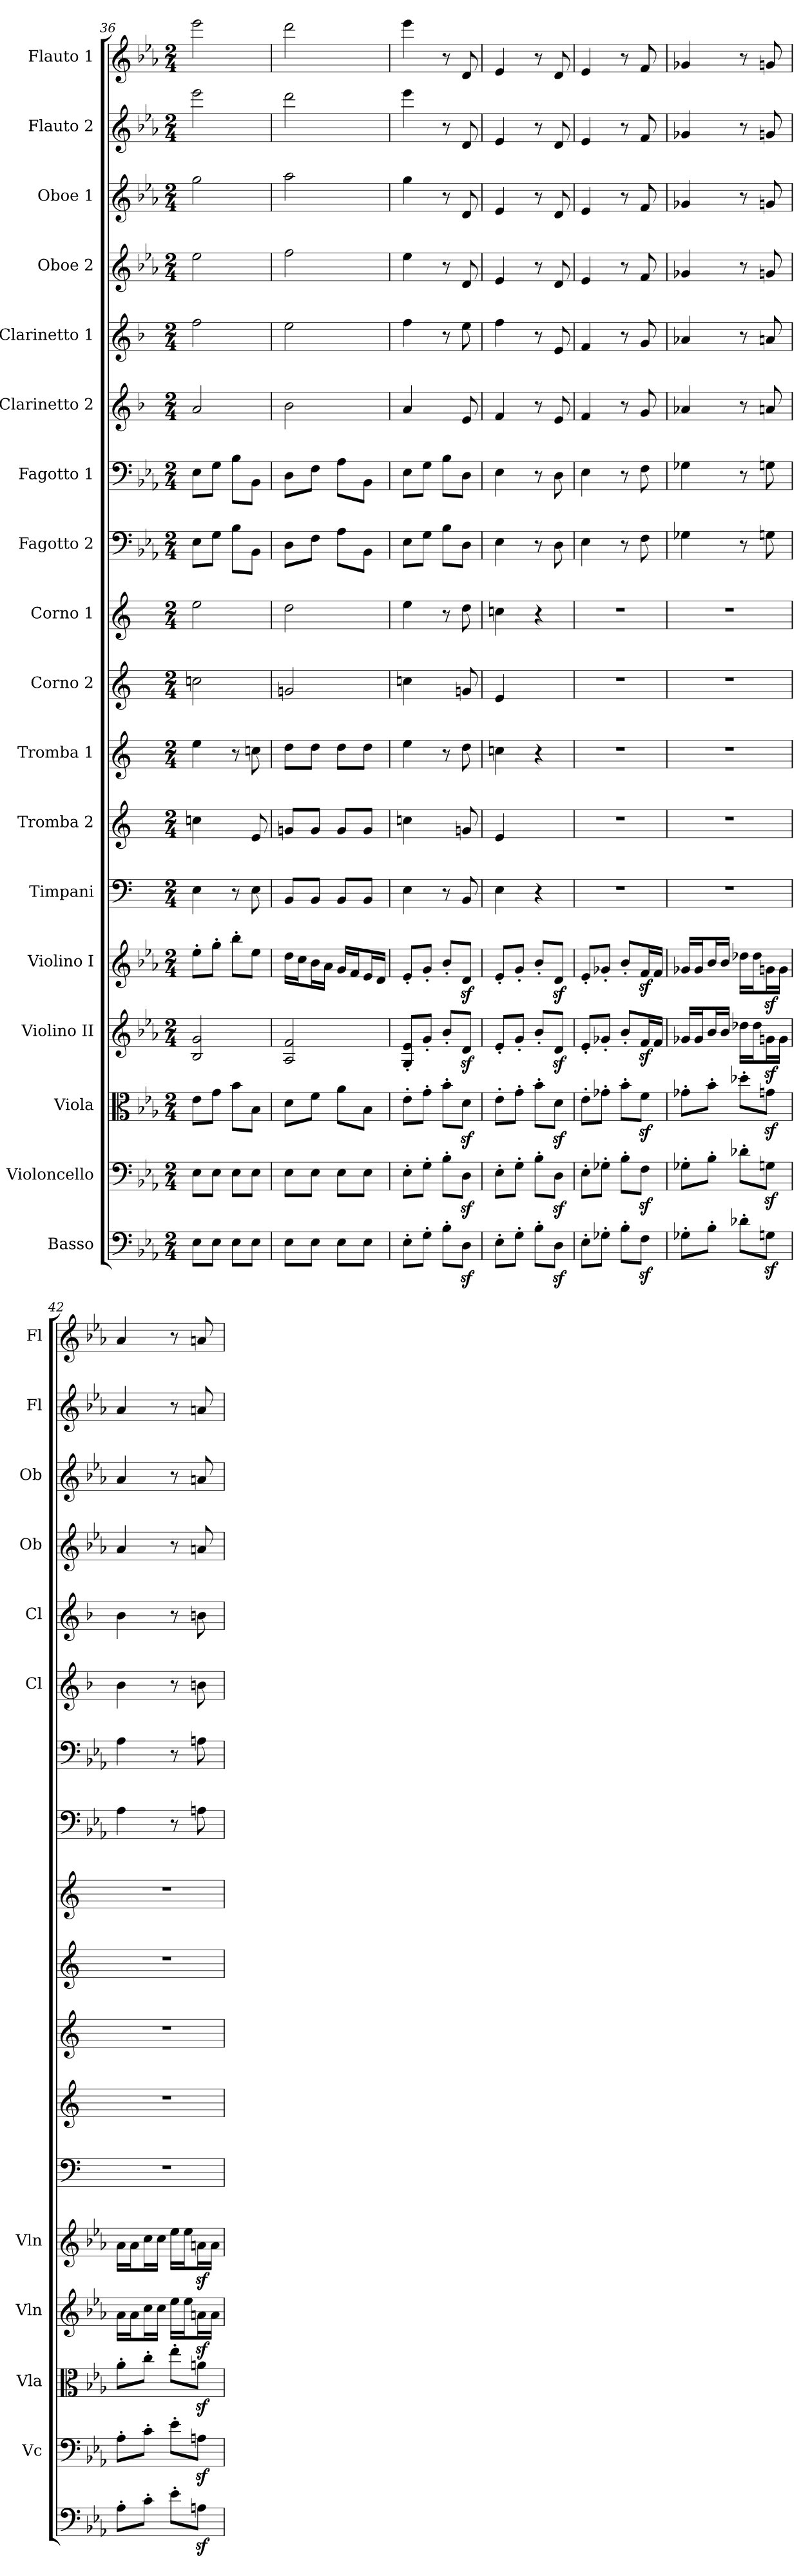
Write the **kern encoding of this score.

**kern	**kern	**kern	**kern	**kern	**kern	**kern	**kern	**kern	**kern	**kern	**kern	**kern	**kern	**kern	**kern	**kern	**kern
*part18	*part17	*part16	*part15	*part14	*part13	*part12	*part11	*part10	*part9	*part8	*part7	*part6	*part5	*part4	*part3	*part2	*part1
*staff18	*staff17	*staff16	*staff15	*staff14	*staff13	*staff12	*staff11	*staff10	*staff9	*staff8	*staff7	*staff6	*staff5	*staff4	*staff3	*staff2	*staff1
*I"Basso	*I"Violoncello	*I"Viola	*I"Violino II	*I"Violino I	*I"Timpani	*I"Tromba 2	*I"Tromba 1	*I"Corno 2	*I"Corno 1	*I"Fagotto 2	*I"Fagotto 1	*I"Clarinetto 2	*I"Clarinetto 1	*I"Oboe 2	*I"Oboe 1	*I"Flauto 2	*I"Flauto 1
*	*I'Vc	*I'Vla	*I'Vln	*I'Vln	*	*	*	*	*	*	*	*I'Cl	*I'Cl	*I'Ob	*I'Ob	*I'Fl	*I'Fl
*clefF4	*clefF4	*clefC3	*clefG2	*clefG2	*clefF4	*clefG2	*clefG2	*clefG2	*clefG2	*clefF4	*clefF4	*clefG2	*clefG2	*clefG2	*clefG2	*clefG2	*clefG2
*ITrd7c12	*	*	*	*	*	*ITrd-2c-3	*ITrd-2c-3	*ITrd5c9	*ITrd5c9	*	*	*ITrd1c2	*ITrd1c2	*	*	*	*
*k[b-e-a-]	*k[b-e-a-]	*k[b-e-a-]	*k[b-e-a-]	*k[b-e-a-]	*	*	*	*	*	*k[b-e-a-]	*k[b-e-a-]	*k[b-e-a-]	*k[b-e-a-]	*k[b-e-a-]	*k[b-e-a-]	*k[b-e-a-]	*k[b-e-a-]
*M2/4	*M2/4	*M2/4	*M2/4	*M2/4	*M2/4	*M2/4	*M2/4	*M2/4	*M2/4	*M2/4	*M2/4	*M2/4	*M2/4	*M2/4	*M2/4	*M2/4	*M2/4
=36	=36	=36	=36	=36	=36	=36	=36	=36	=36	=36	=36	=36	=36	=36	=36	=36	=36
8EE-\L	8E-\L	8e-\L	2B- 2g	8ee-'\L	4E	4ee-X	4gg	2e-X	2g	8E-\L	8E-\L	2g	2ee-	2ee-	2gg	2eee-	2eee-
8EE-\J	8E-\J	8g\J	.	8gg'\J	.	.	.	.	.	8G\J	8G\J	.	.	.	.	.	.
8EE-\L	8E-\L	8b-\L	.	8bb-'\L	8r	8ryy	8r	.	.	8B-\L	8B-\L	.	.	.	.	.	.
8EE-\J	8E-\J	8B-\J	.	8ee-\J	8E	8g	8ee-X	.	.	8BB-\J	8BB-\J	.	.	.	.	.	.
=37	=37	=37	=37	=37	=37	=37	=37	=37	=37	=37	=37	=37	=37	=37	=37	=37	=37
8EE-\L	8E-\L	8d\L	2A- 2f	16dd\LL	8BB/L	8b-X/L	8ff\L	2B-X	2f	8D\L	8D\L	2a-	2dd	2ff	2aa-	2ddd	2ddd
.	.	.	.	16cc\J	.	.	.	.	.	.	.	.	.	.	.	.	.
8EE-\J	8E-\J	8f\J	.	16b-\L	8BB/J	8b-/J	8ff\J	.	.	8F\J	8F\J	.	.	.	.	.	.
.	.	.	.	16a-\JJ	.	.	.	.	.	.	.	.	.	.	.	.	.
8EE-\L	8E-\L	8a-\L	.	16g/LL	8BB/L	8b-/L	8ff\L	.	.	8A-\L	8A-\L	.	.	.	.	.	.
.	.	.	.	16f/J	.	.	.	.	.	.	.	.	.	.	.	.	.
8EE-\J	8E-\J	8B-\J	.	16e-/L	8BB/J	8b-/J	8ff\J	.	.	8BB-\J	8BB-\J	.	.	.	.	.	.
.	.	.	.	16d/JJ	.	.	.	.	.	.	.	.	.	.	.	.	.
=38	=38	=38	=38	=38	=38	=38	=38	=38	=38	=38	=38	=38	=38	=38	=38	=38	=38
8EE-'\L	8E-'\L	8e-'\L	8G'/ 8e-'/L	8e-'/L	4E	4ee-X	4gg	4e-X	4g	8E-\L	8E-\L	4g	4ee-	4ee-	4gg	4eee-	4eee-
8GG'\J	8G'\J	8g'\J	8g'/J	8g'/J	.	.	.	.	.	8G\J	8G\J	.	.	.	.	.	.
8BB-'\L	8B-'\L	8b-'\L	8b-'/L	8b-'/L	8r	8ryy	8r	8ryy	8r	8B-\L	8B-\L	8ryy	8r	8r	8r	8r	8r
8DDz\J	8Dz\J	8dz\J	8dz/J	8dz/J	8BB	8b-X	8ff	8B-X	8f	8D\J	8D\J	8d	8dd	8d	8d	8d	8d
=39	=39	=39	=39	=39	=39	=39	=39	=39	=39	=39	=39	=39	=39	=39	=39	=39	=39
8EE-'\L	8E-'\L	8e-'\L	8e-'/L	8e-'/L	4E	4g	4ee-X	4G	4e-X	4E-	4E-	4e-	4ee-	4e-	4e-	4e-	4e-
8GG'\J	8G'\J	8g'\J	8g'/J	8g'/J	.	.	.	.	.	.	.	.	.	.	.	.	.
8BB-'\L	8B-'\L	8b-'\L	8b-'/L	8b-'/L	4r	4ryy	4r	4ryy	4r	8r	8r	8r	8r	8r	8r	8r	8r
8DDz\J	8Dz\J	8dz\J	8dz/J	8dz/J	.	.	.	.	.	8D	8D	8d	8d	8d	8d	8d	8d
=40	=40	=40	=40	=40	=40	=40	=40	=40	=40	=40	=40	=40	=40	=40	=40	=40	=40
8EE-'\L	8E-'\L	8e-'\L	8e-'/L	8e-'/L	2r	2r	2r	2r	2r	4E-	4E-	4e-	4e-	4e-	4e-	4e-	4e-
8GG-X'\J	8G-X'\J	8g-X'\J	8g-X'/J	8g-X'/J	.	.	.	.	.	.	.	.	.	.	.	.	.
8BB-'\L	8B-'\L	8b-'\L	8b-'/L	8b-'/L	.	.	.	.	.	8r	8r	8r	8r	8r	8r	8r	8r
8FFz\J	8Fz\J	8fz\J	16fz/L	16fz/L	.	.	.	.	.	8F	8F	8f	8f	8f	8f	8f	8f
.	.	.	16f/JJ	16f/JJ	.	.	.	.	.	.	.	.	.	.	.	.	.
=41	=41	=41	=41	=41	=41	=41	=41	=41	=41	=41	=41	=41	=41	=41	=41	=41	=41
8GG-X'\L	8G-X'\L	8g-X'\L	16g-X/LL	16g-X/LL	2r	2r	2r	2r	2r	4G-X	4G-X	4g-X	4g-X	4g-X	4g-X	4g-X	4g-X
.	.	.	16g-/J	16g-/J	.	.	.	.	.	.	.	.	.	.	.	.	.
8BB-'\J	8B-'\J	8b-'\J	16b-/L	16b-/L	.	.	.	.	.	.	.	.	.	.	.	.	.
.	.	.	16b-/JJ	16b-/JJ	.	.	.	.	.	.	.	.	.	.	.	.	.
8D-X'\L	8d-X'\L	8dd-X'\L	16dd-X\LL	16dd-X\LL	.	.	.	.	.	8r	8r	8r	8r	8r	8r	8r	8r
.	.	.	16dd-\J	16dd-\J	.	.	.	.	.	.	.	.	.	.	.	.	.
8GGnz\J	8Gnz\J	8gnz\J	16gnz\L	16gnz\L	.	.	.	.	.	8Gn	8Gn	8gn	8gn	8gn	8gn	8gn	8gn
.	.	.	16g\JJ	16g\JJ	.	.	.	.	.	.	.	.	.	.	.	.	.
=42	=42	=42	=42	=42	=42	=42	=42	=42	=42	=42	=42	=42	=42	=42	=42	=42	=42
8AA-'\L	8A-'\L	8a-'\L	16a-\LL	16a-\LL	2r	2r	2r	2r	2r	4A-	4A-	4a-	4a-	4a-	4a-	4a-	4a-
.	.	.	16a-\J	16a-\J	.	.	.	.	.	.	.	.	.	.	.	.	.
8C'\J	8c'\J	8cc'\J	16cc\L	16cc\L	.	.	.	.	.	.	.	.	.	.	.	.	.
.	.	.	16cc\JJ	16cc\JJ	.	.	.	.	.	.	.	.	.	.	.	.	.
8E-'\L	8e-'\L	8ee-'\L	16ee-\LL	16ee-\LL	.	.	.	.	.	8r	8r	8r	8r	8r	8r	8r	8r
.	.	.	16ee-\J	16ee-\J	.	.	.	.	.	.	.	.	.	.	.	.	.
8AAnz\J	8Anz\J	8anz\J	16anz\L	16anz\L	.	.	.	.	.	8An	8An	8an	8an	8an	8an	8an	8an
.	.	.	16a\JJ	16a\JJ	.	.	.	.	.	.	.	.	.	.	.	.	.
=	=	=	=	=	=	=	=	=	=	=	=	=	=	=	=	=	=
*-	*-	*-	*-	*-	*-	*-	*-	*-	*-	*-	*-	*-	*-	*-	*-	*-	*-
